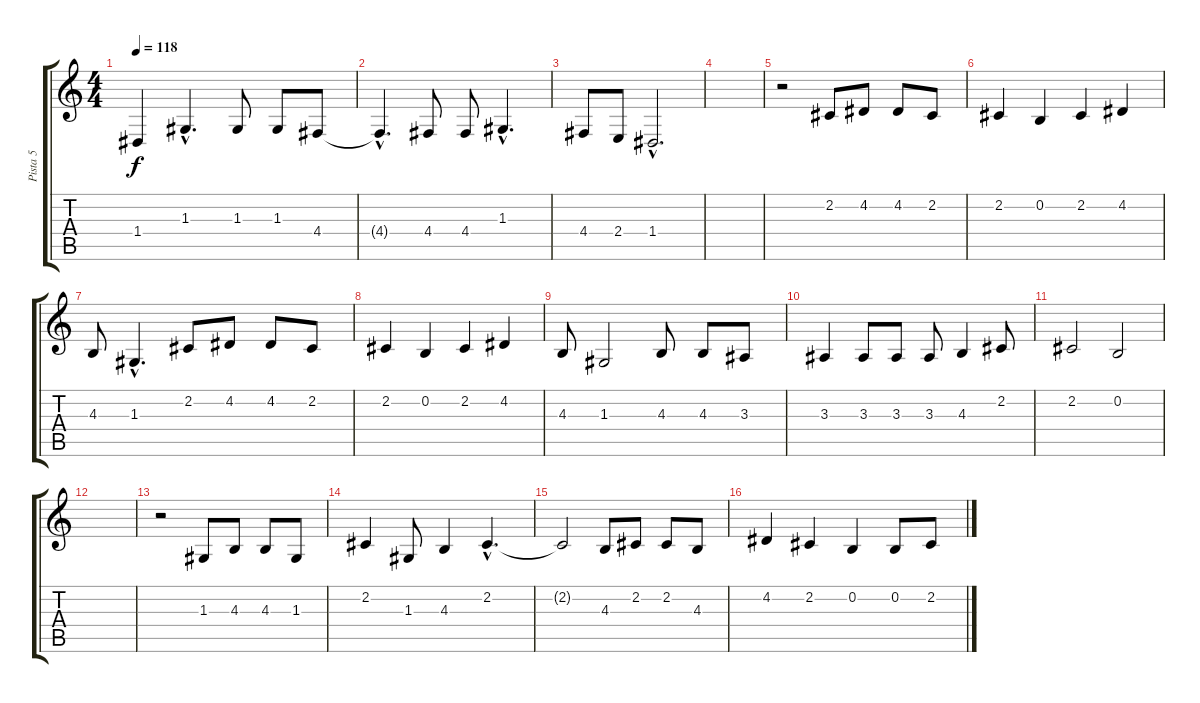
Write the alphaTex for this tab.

\track ("Pista 5" "Pista 5") {instrument electricgrandpiano}
\staff {score tabs}
\tuning (E4 B3 G3 D3 A2 E2) {hide}
\ts (4 4)
\tempo 118
\clef g2
\ks c
1.4{t}.4{dy f} 1.3{hac}.4{d} 1.3.8 1.3.8 4.4.8 |
4.4{hac t}.4{d} 4.4.8 4.4.8 1.3{hac}.4{d} |
4.4.8 2.4.8 1.4{hac}.2{d} |
|
r.2 2.2.8 4.2.8 4.2.8 2.2.8 |
2.2.4 0.2.4 2.2.4 4.2.4 |
4.3.8 1.3{hac}.4{d} 2.2.8 4.2.8 4.2.8 2.2.8 |
2.2.4 0.2.4 2.2.4 4.2.4 |
4.3.8 1.3.2 4.3.8 4.3.8 3.3.8 |
3.3.4 3.3.8 3.3.8 3.3.8 4.3.4 2.2.8 |
2.2.2 0.2.2 |
|
r.2 1.3.8 4.3.8 4.3.8 1.3.8 |
2.2.4 1.3.8 4.3.4 2.2{hac}.4{d} |
2.2{t}.2 4.3.8 2.2.8 2.2.8 4.3.8 |
4.2.4 2.2.4 0.2.4 0.2.8 2.2.8
